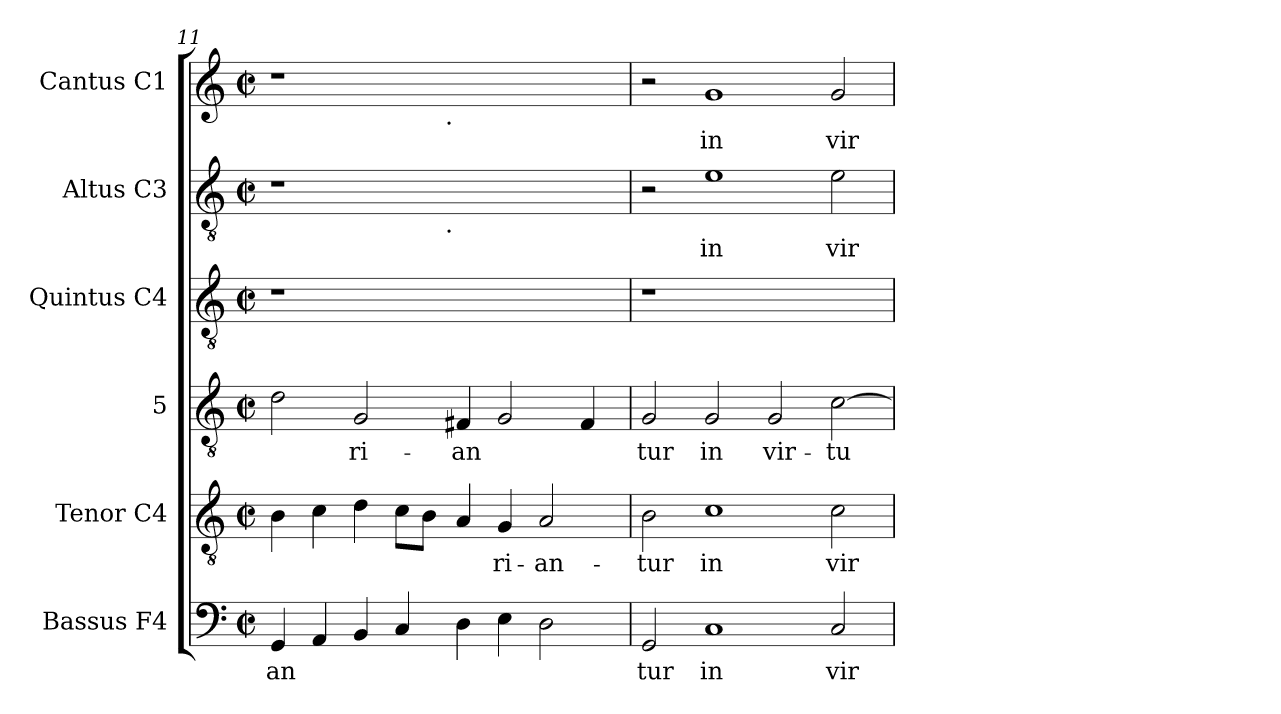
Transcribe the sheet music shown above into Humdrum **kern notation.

**kern	**text	**kern	**text	**kern	**text	**kern	**kern	**text	**kern	**text
*part6	*part6	*part5	*part5	*part4	*part4	*part3	*part2	*part2	*part1	*part1
*staff6	*staff6	*staff5	*staff5	*staff4	*staff4	*staff3	*staff2	*staff2	*staff1	*staff1
*I"Bassus  F4	*	*I"Tenor  C4	*	*I"5	*	*I"Quintus  C4	*I"Altus  C3	*	*I"Cantus  C1	*
*I'B	*	*I'T	*	*	*	*	*I'A	*	*I'C	*
!!LO:PB:g=z
*clefF4	*	*clefGv2	*	*clefGv2	*	*clefGv2	*clefGv2	*	*clefG2	*
*k[]	*	*k[]	*	*k[]	*	*k[]	*k[]	*	*k[]	*
*C:	*	*C:	*	*C:	*	*C:	*C:	*	*C:	*
*M2/2	*	*M2/2	*	*M2/2	*	*M2/2	*M2/2	*	*M2/2	*
*met(c|)	*	*met(c|)	*	*met(c|)	*	*met(c|)	*met(c|)	*	*met(c|)	*
=11	=11	=11	=11	=11	=11	=11	=11	=11	=11	=11
!	!	!	!	!	!	!	!	!	!LO:TX:a:t=1 1	!
!	!LO:LY:b:cj	!	!LO:LY:b:cj	!	!LO:LY:b:cj	!	!	!	!	!
*	*	*	*	*	*	*	*^	*	*^	*
4GG/	-an-	4B\	--	2d\	--	1r	1r	2ryy	.	1r	2ryy	.
!	!LO:LY:b:cj	!	!LO:LY:b:cj	!	!	!	!	!	!	!	!	!
4AA/	--	4c\	--	.	.	.	.	.	.	.	.	.
!	!LO:LY:b:cj	!	!LO:LY:b:cj	!	!LO:LY:b:cj	!	!	!	!	!	!	!
4BB/	--	4d\	--	2G/	-ri-	.	.	4...ryy	.	.	4...ryy	.
!	!LO:LY:b:cj	!	!LO:LY:b:cj	!	!	!	!	!	!	!	!	!
4C/	--	8c\L	--	.	.	.	.	.	.	.	.	.
!	!	!	!LO:LY:b:cj	!	!	!	!	!	!	!	!	!
.	.	8B\J	--	.	.	.	.	.	.	.	.	.
!	!	!	!	!	!	!	!	!	!	!	!LO:TX:b:t=.	!
!	!	!	!	!	!	!	!	!LO:TX:b:t=.	!	!	!	!
.	.	.	.	.	.	.	.	1ryy	.	.	1ryy	.
!	!LO:LY:b:cj	!	!LO:LY:b:cj	!	!LO:LY:b:cj	!	!	!	!	!	!	!
4D\	--	4A/	--	4F#X/	-an-	1ryy	1ryy	.	.	1ryy	.	.
!	!LO:LY:b:cj	!	!LO:LY:b:cj	!	!LO:LY:b:cj	!	!	!	!	!	!	!
4E\	--	4G/	-ri-	2G/	--	.	.	.	.	.	.	.
!	!LO:LY:b:cj	!	!LO:LY:b:cj	!	!	!	!	!	!	!	!	!
2D\	--	2A/	-an-	.	.	.	.	.	.	.	.	.
!	!	!	!	!	!LO:LY:b:cj	!	!	!	!	!	!	!
.	.	.	.	4F#/	--	.	.	.	.	.	.	.
.	.	.	.	.	.	.	.	32ryy	.	.	32ryy	.
=12	=12	=12	=12	=12	=12	=12	=12	=12	=12	=12	=12	=12
!	!LO:LY:b:cj	!	!LO:LY:b:cj	!	!LO:LY:b:cj	!	!	!	!	!	!	!
*	*	*	*	*	*	*	*v	*v	*	*	*	*
*	*	*	*	*	*	*	*	*	*v	*v	*
2GG/	-tur	2B\	-tur	2G/	-tur	1r	2r	.	2r	.
!	!LO:LY:b:cj	!	!LO:LY:b:cj	!	!LO:LY:b:cj	!	!	!LO:LY:b:cj	!	!LO:LY:b:cj
1C	in	1c	in	2G/	in	.	1e	in	1g	in
!	!	!	!	!	!LO:LY:b:cj	!	!	!	!	!
.	.	.	.	2G/	vir-	1ryy	.	.	.	.
!	!LO:LY:b:cj	!	!LO:LY:b:cj	!	!LO:LY:b:cj	!	!	!LO:LY:b:cj	!	!LO:LY:b:cj
2C/	vir-	2c\	vir-	[>2c\	-tu-	.	2e\	vir-	2g/	vir-
=	=	=	=	=	=	=	=	=	=	=
*-	*-	*-	*-	*-	*-	*-	*-	*-	*-	*-
